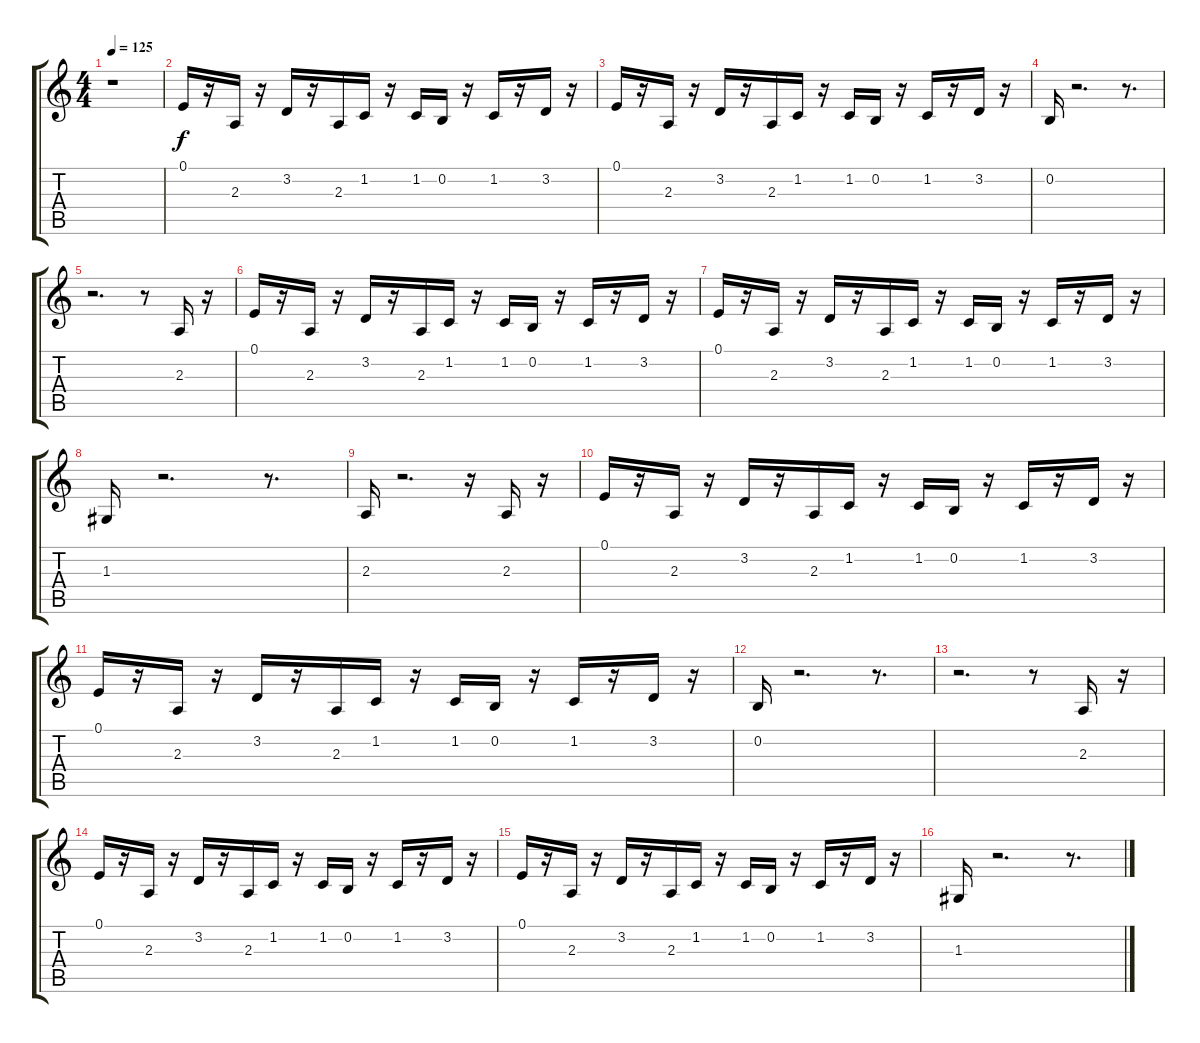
\track "" {instrument marimba}
\staff {score tabs}
\tuning (E4 B3 G3 D3 A2 E2) {hide}
\ts (4 4)
\tempo 125
\clef g2
\ks c
r.1{dy f} |
0.1.16 r.16 2.3.16 r.16 3.2.16 r.16 2.3.16 1.2.16 r.16 1.2.16 0.2.16 r.16 1.2.16 r.16 3.2.16 r.16 |
0.1.16 r.16 2.3.16 r.16 3.2.16 r.16 2.3.16 1.2.16 r.16 1.2.16 0.2.16 r.16 1.2.16 r.16 3.2.16 r.16 |
0.2.16 r.2{d} r.8{d} |
r.2{d} r.8 2.3.16 r.16 |
0.1.16 r.16 2.3.16 r.16 3.2.16 r.16 2.3.16 1.2.16 r.16 1.2.16 0.2.16 r.16 1.2.16 r.16 3.2.16 r.16 |
0.1.16 r.16 2.3.16 r.16 3.2.16 r.16 2.3.16 1.2.16 r.16 1.2.16 0.2.16 r.16 1.2.16 r.16 3.2.16 r.16 |
1.3.16 r.2{d} r.8{d} |
2.3.16 r.2{d} r.16 2.3.16 r.16 |
0.1.16 r.16 2.3.16 r.16 3.2.16 r.16 2.3.16 1.2.16 r.16 1.2.16 0.2.16 r.16 1.2.16 r.16 3.2.16 r.16 |
0.1.16 r.16 2.3.16 r.16 3.2.16 r.16 2.3.16 1.2.16 r.16 1.2.16 0.2.16 r.16 1.2.16 r.16 3.2.16 r.16 |
0.2.16 r.2{d} r.8{d} |
r.2{d} r.8 2.3.16 r.16 |
0.1.16 r.16 2.3.16 r.16 3.2.16 r.16 2.3.16 1.2.16 r.16 1.2.16 0.2.16 r.16 1.2.16 r.16 3.2.16 r.16 |
0.1.16 r.16 2.3.16 r.16 3.2.16 r.16 2.3.16 1.2.16 r.16 1.2.16 0.2.16 r.16 1.2.16 r.16 3.2.16 r.16 |
1.3.16 r.2{d} r.8{d}
